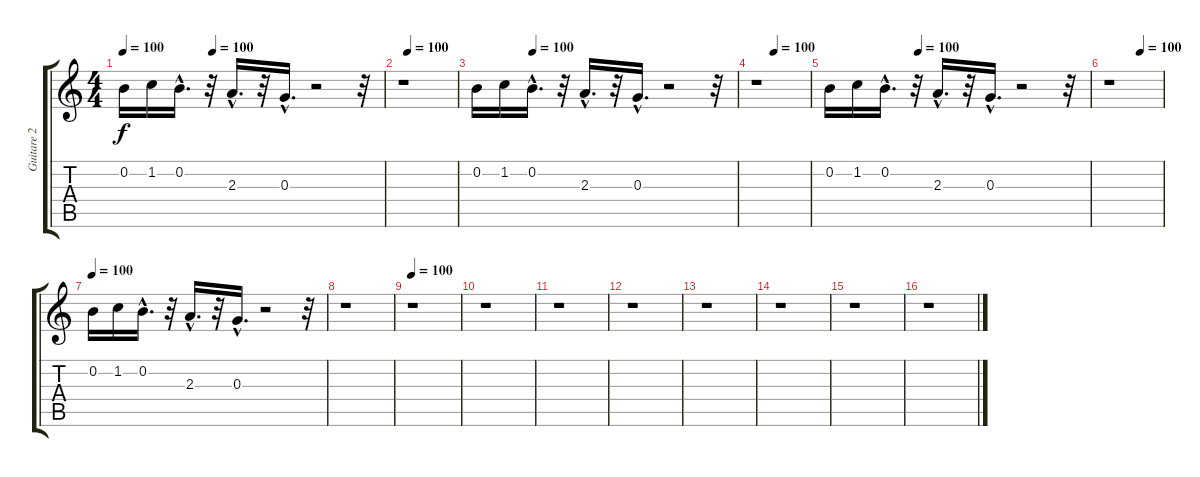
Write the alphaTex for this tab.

\track ("Guitare 2" "Guitare 2") {instrument acousticguitarnylon}
\staff {score tabs}
\tuning (E4 B3 G3 D3 A2 E2) {hide}
\ts (4 4)
\tempo 100
\tempo (100 0.34375)
\clef g2
\ks c
0.2.16{dy f} 1.2.16 0.2{hac}.16{d} r.32 2.3{hac}.16{d} r.32 0.3{hac}.16{d} r.2 r.32 |
\tempo (100 0.09375)
r.1 |
\tempo (100 0.21875)
0.2.16 1.2.16 0.2{hac}.16{d} r.32 2.3{hac}.16{d} r.32 0.3{hac}.16{d} r.2 r.32 |
\tempo (100 0.34375)
r.1 |
\tempo (100 0.34375)
0.2.16 1.2.16 0.2{hac}.16{d} r.32 2.3{hac}.16{d} r.32 0.3{hac}.16{d} r.2 r.32 |
\tempo (100 0.59375)
r.1 |
\tempo 100
0.2.16 1.2.16 0.2{hac}.16{d} r.32 2.3{hac}.16{d} r.32 0.3{hac}.16{d} r.2 r.32 |
r.1 |
\tempo 100
r.1 |
r.1 |
r.1 |
r.1 |
r.1 |
r.1 |
r.1 |
r.1
